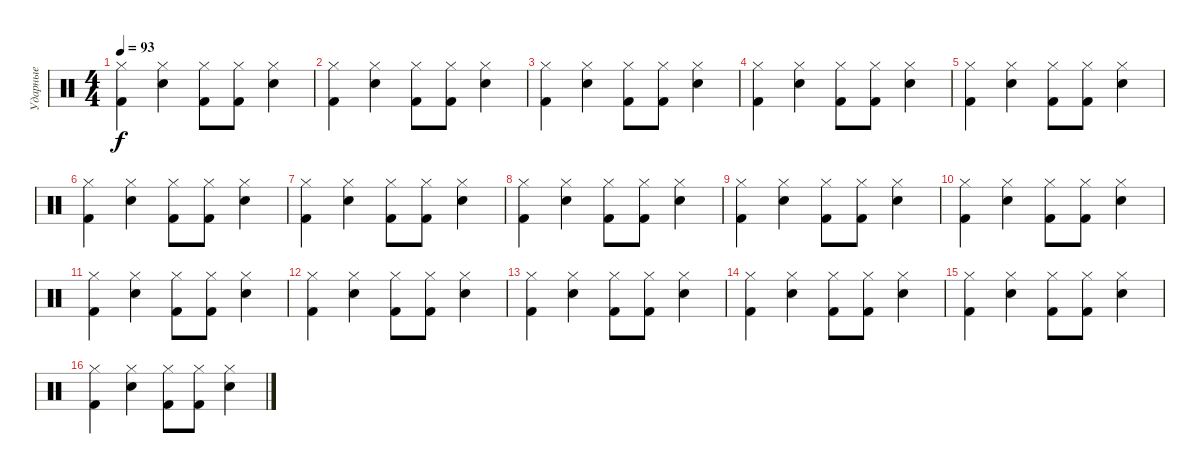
\track ("Ударные" "Ударные") {instrument percussion}
\staff {score}
\articulation defaults
\ts (4 4)
\tempo 93
\clef neutral
\ks c
("Hi-Hat (closed)" "Kick (hit) 2").4{dy f} ("Hi-Hat (closed)" "Electric Snare (hit)").4 ("Hi-Hat (closed)" "Kick (hit) 2").8 ("Hi-Hat (closed)" "Kick (hit) 2").8 ("Hi-Hat (closed)" "Electric Snare (hit)").4 |
("Hi-Hat (closed)" "Kick (hit) 2").4 ("Hi-Hat (closed)" "Electric Snare (hit)").4 ("Hi-Hat (closed)" "Kick (hit) 2").8 ("Hi-Hat (closed)" "Kick (hit) 2").8 ("Hi-Hat (closed)" "Electric Snare (hit)").4 |
("Hi-Hat (closed)" "Kick (hit) 2").4 ("Hi-Hat (closed)" "Electric Snare (hit)").4 ("Hi-Hat (closed)" "Kick (hit) 2").8 ("Hi-Hat (closed)" "Kick (hit) 2").8 ("Hi-Hat (closed)" "Electric Snare (hit)").4 |
("Hi-Hat (closed)" "Kick (hit) 2").4 ("Hi-Hat (closed)" "Electric Snare (hit)").4 ("Hi-Hat (closed)" "Kick (hit) 2").8 ("Hi-Hat (closed)" "Kick (hit) 2").8 ("Hi-Hat (closed)" "Electric Snare (hit)").4 |
("Hi-Hat (closed)" "Kick (hit) 2").4 ("Hi-Hat (closed)" "Electric Snare (hit)").4 ("Hi-Hat (closed)" "Kick (hit) 2").8 ("Hi-Hat (closed)" "Kick (hit) 2").8 ("Hi-Hat (closed)" "Electric Snare (hit)").4 |
("Hi-Hat (closed)" "Kick (hit) 2").4 ("Hi-Hat (closed)" "Electric Snare (hit)").4 ("Hi-Hat (closed)" "Kick (hit) 2").8 ("Hi-Hat (closed)" "Kick (hit) 2").8 ("Hi-Hat (closed)" "Electric Snare (hit)").4 |
("Hi-Hat (closed)" "Kick (hit) 2").4 ("Hi-Hat (closed)" "Electric Snare (hit)").4 ("Hi-Hat (closed)" "Kick (hit) 2").8 ("Hi-Hat (closed)" "Kick (hit) 2").8 ("Hi-Hat (closed)" "Electric Snare (hit)").4 |
("Hi-Hat (closed)" "Kick (hit) 2").4 ("Hi-Hat (closed)" "Electric Snare (hit)").4 ("Hi-Hat (closed)" "Kick (hit) 2").8 ("Hi-Hat (closed)" "Kick (hit) 2").8 ("Hi-Hat (closed)" "Electric Snare (hit)").4 |
("Hi-Hat (closed)" "Kick (hit) 2").4 ("Hi-Hat (closed)" "Electric Snare (hit)").4 ("Hi-Hat (closed)" "Kick (hit) 2").8 ("Hi-Hat (closed)" "Kick (hit) 2").8 ("Hi-Hat (closed)" "Electric Snare (hit)").4 |
("Hi-Hat (closed)" "Kick (hit) 2").4 ("Hi-Hat (closed)" "Electric Snare (hit)").4 ("Hi-Hat (closed)" "Kick (hit) 2").8 ("Hi-Hat (closed)" "Kick (hit) 2").8 ("Hi-Hat (closed)" "Electric Snare (hit)").4 |
("Hi-Hat (closed)" "Kick (hit) 2").4 ("Hi-Hat (closed)" "Electric Snare (hit)").4 ("Hi-Hat (closed)" "Kick (hit) 2").8 ("Hi-Hat (closed)" "Kick (hit) 2").8 ("Hi-Hat (closed)" "Electric Snare (hit)").4 |
("Hi-Hat (closed)" "Kick (hit) 2").4 ("Hi-Hat (closed)" "Electric Snare (hit)").4 ("Hi-Hat (closed)" "Kick (hit) 2").8 ("Hi-Hat (closed)" "Kick (hit) 2").8 ("Hi-Hat (closed)" "Electric Snare (hit)").4 |
("Hi-Hat (closed)" "Kick (hit) 2").4 ("Hi-Hat (closed)" "Electric Snare (hit)").4 ("Hi-Hat (closed)" "Kick (hit) 2").8 ("Hi-Hat (closed)" "Kick (hit) 2").8 ("Hi-Hat (closed)" "Electric Snare (hit)").4 |
("Hi-Hat (closed)" "Kick (hit) 2").4 ("Hi-Hat (closed)" "Electric Snare (hit)").4 ("Hi-Hat (closed)" "Kick (hit) 2").8 ("Hi-Hat (closed)" "Kick (hit) 2").8 ("Hi-Hat (closed)" "Electric Snare (hit)").4 |
("Hi-Hat (closed)" "Kick (hit) 2").4 ("Hi-Hat (closed)" "Electric Snare (hit)").4 ("Hi-Hat (closed)" "Kick (hit) 2").8 ("Hi-Hat (closed)" "Kick (hit) 2").8 ("Hi-Hat (closed)" "Electric Snare (hit)").4 |
("Hi-Hat (closed)" "Kick (hit) 2").4 ("Hi-Hat (closed)" "Electric Snare (hit)").4 ("Hi-Hat (closed)" "Kick (hit) 2").8 ("Hi-Hat (closed)" "Kick (hit) 2").8 ("Hi-Hat (closed)" "Electric Snare (hit)").4
